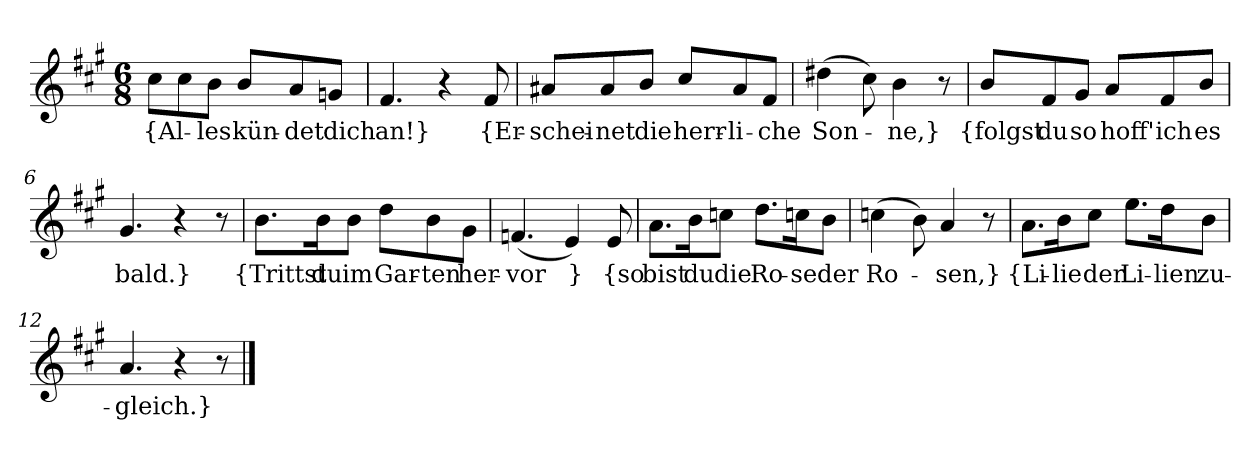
**kern	**text
*part1	*part1
*staff1	*staff1
*clefG2	*
*k[f#c#g#]	*
*M6/8	*
=1	=1
8cc#\L	{Al-
8cc#\	.
8b\J	-les
8b/L	kün-
8a/	-det
8gn/J	dich
=2	=2
4.f#	an!}
4r	.
8f#	{Er-
=3	=3
8a#X/L	-schei-
8a#/	-net
8b/J	die
8cc#/L	herr-
8a#/	-li-
8f#/J	-che
=4	=4
(4dd#X	Son-
8cc#)	.
4b	-ne,}
8r	.
=5	=5
8b/L	{folgst
8f#/	du
8g#/J	so
8a/L	hoff'
8f#/	ich
8b/J	es
=6	=6
4.g#	bald.}
4r	.
8r	.
=7	=7
8.b\L	{Trittst
16b\K	du
8b\J	im
8dd\L	Gar-
8b\	-ten
8g#\J	her-
=8	=8
(4.fn	-vor
4e)	}
8e	{so
=9	=9
8.a\L	bist
16b\K	du
8ccn\J	die
8.dd\L	Ro-
16ccn\K	-se
8b\J	der
=10	=10
(4ccn	Ro-
8b)	.
4a	-sen,}
8r	.
=11	=11
8.a\L	{Li-
16b\K	-lie
8cc#\J	der
8.ee\L	Li-
16dd\K	-lien
8b\J	zu-
=12	=12
4.a	-gleich.}
4r	.
8r	.
==	==
*-	*-
